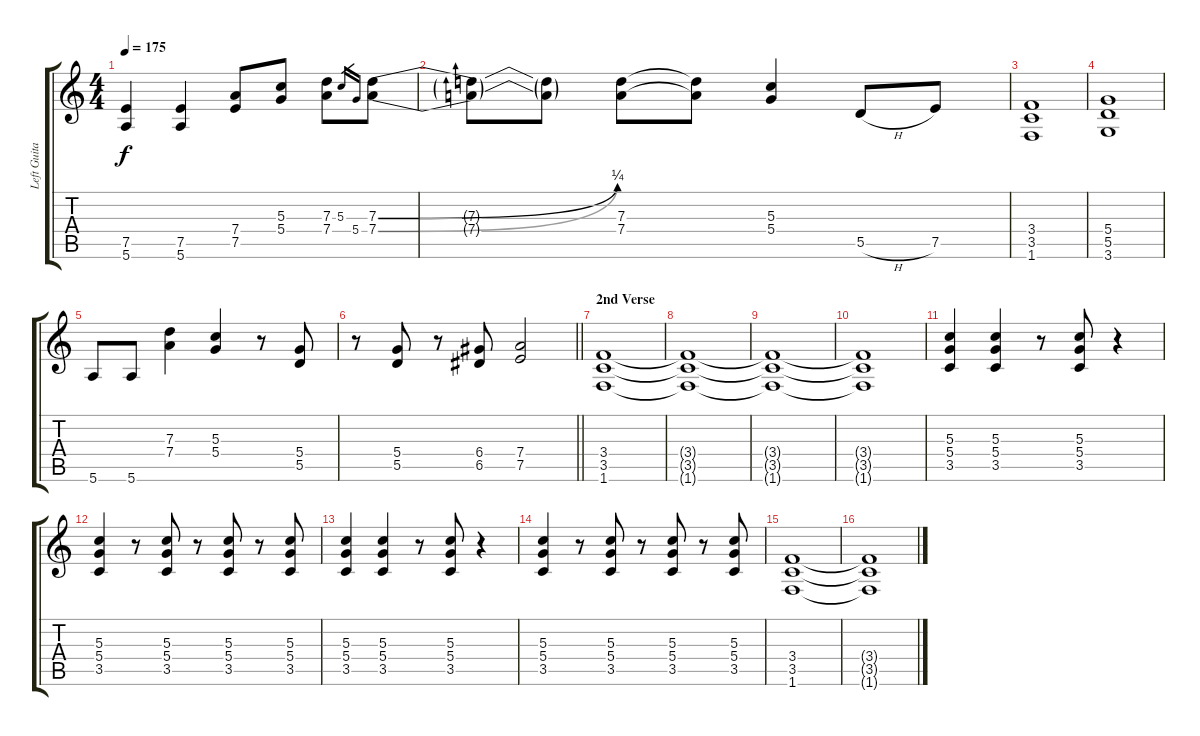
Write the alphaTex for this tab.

\track ("Left Guitar" "Left Guita") {instrument distortionguitar}
\staff {score tabs}
\tuning (E4 B3 G3 D3 A2 E2) {hide}
\ts (4 4)
\tempo 175
\clef g2
\ks c
(7.5 5.6).4{dy f} (7.5 5.6).4 (7.4 7.5).8 (5.3 5.4).8 (7.3 7.4).8 5.3.16{gr} 5.4.16{gr} (7.3{be (bend 0 0 60 1)} 7.4{be (bend 0 0 60 1)}).8 |
(7.3{t} 7.4{t}).8 (7.3{t} 7.4{t}).8 (7.3 7.4).8 (7.3{t} 7.4{t}).8 (5.3 5.4).4 5.5{h}.8 7.5.8 |
(3.4 3.5 1.6).1 |
(5.4 5.5 3.6).1 |
5.6.8 5.6.8 (7.3 7.4).4 (5.3 5.4).4 r.8 (5.4 5.5).8 |
\barLineRight lightlight
r.8 (5.4 5.5).8 r.8 (6.4 6.5).8 (7.4 7.5).2 |
\section ("" "2nd Verse")
(3.4 3.5 1.6).1 |
(3.4{t} 3.5{t} 1.6{t}).1 |
(3.4{t} 3.5{t} 1.6{t}).1 |
(3.4{t} 3.5{t} 1.6{t}).1 |
(5.3 5.4 3.5).4 (5.3 5.4 3.5).4 r.8 (5.3 5.4 3.5).8 r.4 |
(5.3 5.4 3.5).4 r.8 (5.3 5.4 3.5).8 r.8 (5.3 5.4 3.5).8 r.8 (5.3 5.4 3.5).8 |
(5.3 5.4 3.5).4 (5.3 5.4 3.5).4 r.8 (5.3 5.4 3.5).8 r.4 |
(5.3 5.4 3.5).4 r.8 (5.3 5.4 3.5).8 r.8 (5.3 5.4 3.5).8 r.8 (5.3 5.4 3.5).8 |
(3.4 3.5 1.6).1 |
(3.4{t} 3.5{t} 1.6{t}).1
